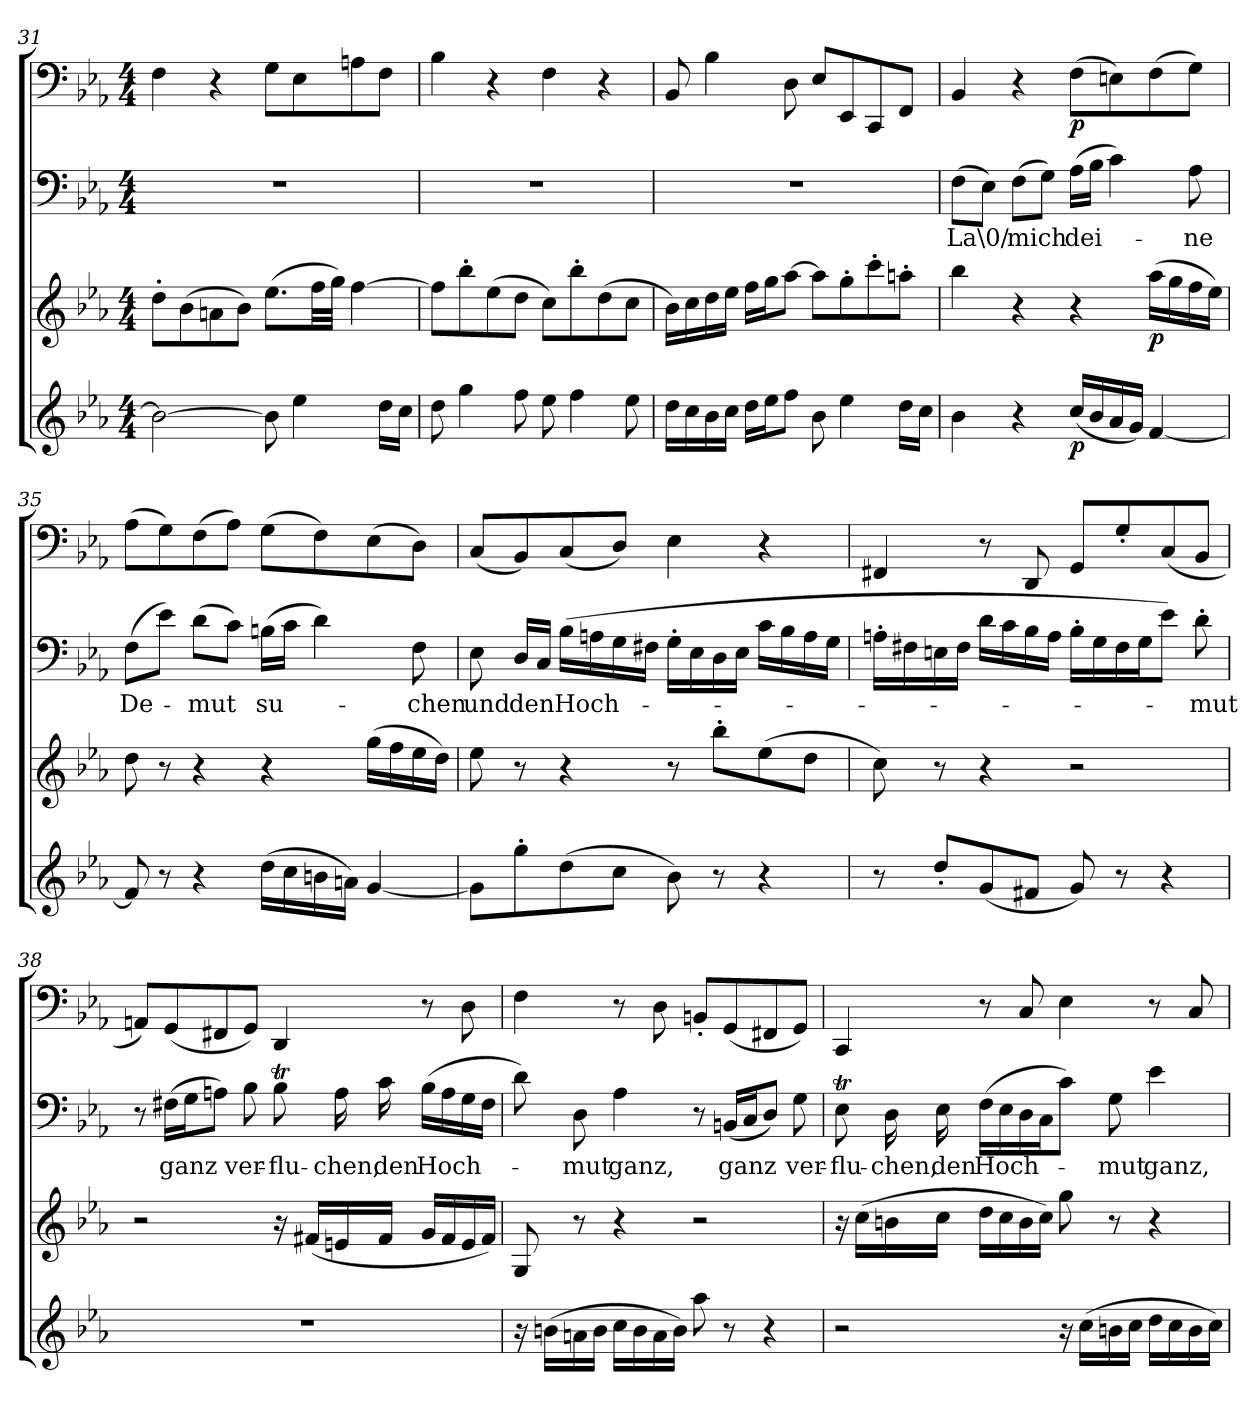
**kern	**dynam	**kern	**dynam	**kern	**text	**kern	**dynam
*part4	*part4	*part3	*part3	*part2	*part2	*part1	*part1
*staff4	*staff4	*staff3	*staff3	*staff2	*staff2	*staff1	*staff1
*clefG2	*	*clefG2	*	*clefF4	*	*clefF4	*
*k[b-e-a-]	*	*k[b-e-a-]	*	*k[b-e-a-]	*	*k[b-e-a-]	*
*E-:	*	*E-:	*	*E-:	*	*E-:	*
*M4/4	*	*M4/4	*	*M4/4	*	*M4/4	*
=31	=31	=31	=31	=31	=31	=31	=31
2b-\_	.	8dd'\L	.	1r	.	4F\	.
.	.	(8b-\	.	.	.	.	.
.	.	8an\	.	.	.	4r	.
.	.	8b-\J)	.	.	.	.	.
8b-\]	.	(8.ee-\L	.	.	.	8G\L	.
4ee-\	.	.	.	.	.	8E-\	.
.	.	32ff\LL	.	.	.	.	.
.	.	32gg\JJJ)	.	.	.	.	.
.	.	[4ff\	.	.	.	8An\	.
16dd\LL	.	.	.	.	.	8F\J	.
16cc\JJ	.	.	.	.	.	.	.
=32	=32	=32	=32	=32	=32	=32	=32
8dd\	.	8ff\L]	.	1r	.	4B-\	.
4gg\	.	8bb-'\	.	.	.	.	.
.	.	(8ee-\	.	.	.	4r	.
8ff\	.	8dd\J	.	.	.	.	.
8ee-\	.	8cc\L)	.	.	.	4F\	.
4ff\	.	8bb-'\	.	.	.	.	.
.	.	(8dd\	.	.	.	4r	.
8ee-\	.	8cc\J	.	.	.	.	.
=33	=33	=33	=33	=33	=33	=33	=33
16dd\LL	.	16b-\LL)	.	1r	.	8BB-/	.
16cc\	.	16cc\	.	.	.	.	.
16b-\	.	16dd\	.	.	.	4B-\	.
16cc\JJ	.	16ee-\JJ	.	.	.	.	.
16dd\LL	.	16ff\LL	.	.	.	.	.
16ee-\J	.	16gg\J	.	.	.	.	.
8ff\J	.	[8aa-\J	.	.	.	8D\	.
8b-\	.	8aa-\L]	.	.	.	8E-/L	.
4ee-\	.	8gg'\	.	.	.	8EE-/	.
.	.	8ccc'\	.	.	.	8CC/	.
16dd\LL	.	8aan'\J	.	.	.	8FF/J	.
16cc\JJ	.	.	.	.	.	.	.
=34	=34	=34	=34	=34	=34	=34	=34
4b-\	.	4bb-\	.	(8F\L	La\0/	4BB-/	.
.	.	.	.	8E-\J)	.	.	.
4r	.	4r	.	(8F\L	mich	4r	.
.	.	.	.	8G\J)	.	.	.
(16cc/LL	p	4r	.	(16A-\LL	dei-	(8F\L	p
16b-/	.	.	.	16B-\JJ	.	.	.
16a-/	.	.	.	4c\)	.	8En\)	.
16g/JJ)	.	.	.	.	.	.	.
[4f/	.	(16aa-\LL	p	.	.	(8F\	.
.	.	16gg\	.	.	.	.	.
.	.	16ff\	.	8A-\	-ne	8G\J)	.
.	.	16ee-\JJ)	.	.	.	.	.
=35	=35	=35	=35	=35	=35	=35	=35
8f/]	.	8dd\	.	(8F\L	De-	(8A-\L	.
8r	.	8r	.	8e-\J)	.	8G\)	.
4r	.	4r	.	(8d\L	-mut	(8F\	.
.	.	.	.	8c\J)	.	8A-\J)	.
(16dd\LL	.	4r	.	(16Bn\LL	su-	(8G\L	.
16cc\	.	.	.	16c\JJ	.	.	.
16bn\	.	.	.	4d\)	.	8F\)	.
16an\JJ)	.	.	.	.	.	.	.
[4g/	.	(16gg\LL	.	.	.	(8E-\	.
.	.	16ff\	.	.	.	.	.
.	.	16ee-\	.	8F\	-chen	8D\J)	.
.	.	16dd\JJ)	.	.	.	.	.
=36	=36	=36	=36	=36	=36	=36	=36
8g\L]	.	8ee-\	.	8E-\	und	(8C/L	.
8gg'\	.	8r	.	16D/LL	den	8BB-/)	.
.	.	.	.	16C/JJ	.	.	.
(8dd\	.	4r	.	(16B-\LL	Hoch-	(8C/	.
.	.	.	.	16An\	.	.	.
8cc\J	.	.	.	16G\	.	8D/J)	.
.	.	.	.	16F#X\JJ	.	.	.
8b-\)	.	8r	.	16G'\LL	.	4E-\	.
.	.	.	.	16E-\	.	.	.
8r	.	8bb-'\L	.	16D\	.	.	.
.	.	.	.	16E-\JJ	.	.	.
4r	.	(8ee-\	.	16c\LL	.	4r	.
.	.	.	.	16B-\	.	.	.
.	.	8dd\J	.	16A\	.	.	.
.	.	.	.	16G\JJ	.	.	.
=37	=37	=37	=37	=37	=37	=37	=37
8r	.	8cc\)	.	16An'\LL	.	4FF#X/	.
.	.	.	.	16F#X\	.	.	.
8dd'/L	.	8r	.	16En\	.	.	.
.	.	.	.	16F#\JJ	.	.	.
(8g/	.	4r	.	16d\LL	.	8r	.
.	.	.	.	16c\	.	.	.
8f#X/J	.	.	.	16B-\	.	8DD/	.
.	.	.	.	16A\JJ	.	.	.
8g/)	.	2r	.	16B-'\LL	.	8GG/L	.
.	.	.	.	16G\	.	.	.
8r	.	.	.	16F#\	.	8G'/	.
.	.	.	.	16G\J	.	.	.
4r	.	.	.	8e-\J)	.	(8C/	.
.	.	.	.	8d'\	-mut	8BB-/J	.
=38	=38	=38	=38	=38	=38	=38	=38
1r	.	2r	.	8r	.	8AAn/L)	.
.	.	.	.	(16F#X\LL	ganz	(8GG/	.
.	.	.	.	16G\J	.	.	.
.	.	.	.	8An\J)	.	8FF#X/	.
.	.	.	.	8B-\	ver-	8GG/J)	.
.	.	16r	.	8B-T\	-flu-	4DD/	.
.	.	(16f#X/LL	.	.	.	.	.
.	.	16en/	.	16A\	-chen,	.	.
.	.	16f#/JJ	.	16c\	den	.	.
.	.	16g/LL	.	(16B-\LL	Hoch-	8r	.
.	.	16f#/	.	16A\	.	.	.
.	.	16e/	.	16G\	.	8D\	.
.	.	16f#/JJ)	.	16F#\JJ	.	.	.
=39	=39	=39	=39	=39	=39	=39	=39
16r	.	8G/	.	8d\)	.	4F\	.
(16bn\LL	.	.	.	.	.	.	.
16an\	.	8r	.	8D\	-mut	.	.
16b\JJ	.	.	.	.	.	.	.
16cc\LL	.	4r	.	4A-\	ganz,	8r	.
16b\	.	.	.	.	.	.	.
16a\	.	.	.	.	.	8D\	.
16b\JJ)	.	.	.	.	.	.	.
8aa-\	.	2r	.	8r	.	8BBn'/L	.
8r	.	.	.	(16BBn/LL	ganz	(8GG/	.
.	.	.	.	16C/J	.	.	.
4r	.	.	.	8D/J)	.	8FF#X/	.
.	.	.	.	8G\	ver-	8GG/J)	.
=40	=40	=40	=40	=40	=40	=40	=40
2r	.	16r	.	8E-T\	-flu-	4CC/	.
.	.	(16cc\LL	.	.	.	.	.
.	.	16bn\	.	16D\	-chen,	.	.
.	.	16cc\JJ	.	16E-\	den	.	.
.	.	16dd\LL	.	(16F\LL	Hoch-	8r	.
.	.	16cc\	.	16E-\	.	.	.
.	.	16b\	.	16D\	.	8C/	.
.	.	16cc\JJ)	.	16C\J	.	.	.
16r	.	8gg\	.	8c\J)	.	4E-\	.
(16cc\LL	.	.	.	.	.	.	.
16bn\	.	8r	.	8G\	-mut	.	.
16cc\JJ	.	.	.	.	.	.	.
16dd\LL	.	4r	.	4e-\	ganz,	8r	.
16cc\	.	.	.	.	.	.	.
16b\	.	.	.	.	.	8C/	.
16cc\JJ)	.	.	.	.	.	.	.
=	=	=	=	=	=	=	=
*-	*-	*-	*-	*-	*-	*-	*-
